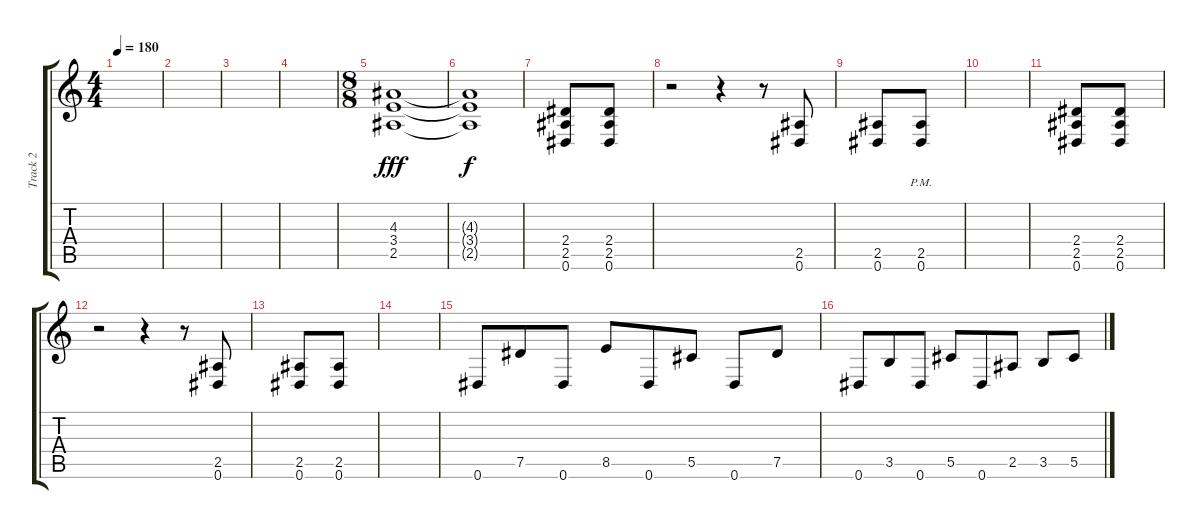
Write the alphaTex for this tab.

\track ("Track 2" "Track 2") {instrument overdrivenguitar}
\staff {score tabs}
\tuning (Eb4 Bb3 Gb3 Db3 Ab2 Eb2) {hide}
\ts (4 4)
\tempo 180
\clef g2
\ks c
|
|
|
|
\ts (8 8)
(4.3 3.4 2.5).1{dy fff} |
(4.3{t} 3.4{t} 2.5{t}).1{dy f} |
(2.4 2.5 0.6).8{volume 11} (2.4 2.5 0.6).8 |
r.2 r.4 r.8 (2.5 0.6).8 |
(2.5 0.6).8 (2.5 0.6{pm}).8 |
|
(2.4 2.5 0.6).8 (2.4 2.5 0.6).8 |
r.2 r.4 r.8 (2.5 0.6).8 |
(2.5 0.6).8 (2.5 0.6).8 |
|
0.6.8 7.5.8 0.6.8 8.5.8 0.6.8 5.5.8 0.6.8 7.5.8 |
0.6.8 3.5.8 0.6.8 5.5.8 0.6.8 2.5.8 3.5.8 5.5.8
